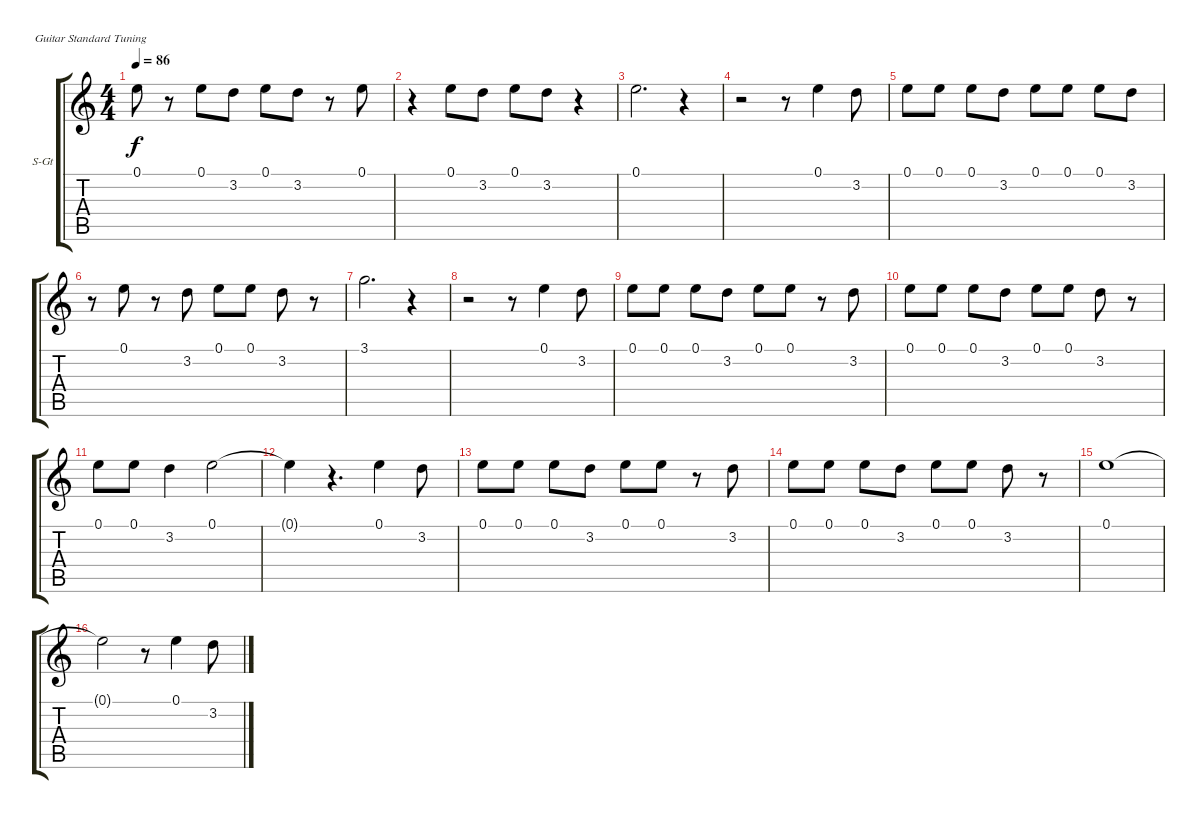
\bracketExtendMode groupsimilarinstruments
\firstSystemTrackNameOrientation horizontal
\otherSystemsTrackNameOrientation horizontal
\track ("Вокал" "S-Gt") {instrument pad2warm}
\staff {score tabs}
\tuning (E4 B3 G3 D3 A2 E2)
\displaytranspose 12
\ts (4 4)
\tempo 86
\clef g2
\ks c
0.1.8{dy f} r.8 0.1.8 3.2.8 0.1.8 3.2.8 r.8 0.1.8 |
r.4 0.1.8 3.2.8 0.1.8 3.2.8 r.4 |
0.1.2{d} r.4 |
r.2 r.8 0.1.4 3.2.8 |
0.1.8 0.1.8 0.1.8 3.2.8 0.1.8 0.1.8 0.1.8 3.2.8 |
r.8 0.1.8 r.8 3.2.8 0.1.8 0.1.8 3.2.8 r.8 |
3.1.2{d} r.4 |
r.2 r.8 0.1.4 3.2.8 |
0.1.8 0.1.8 0.1.8 3.2.8 0.1.8 0.1.8 r.8 3.2.8 |
0.1.8 0.1.8 0.1.8 3.2.8 0.1.8 0.1.8 3.2.8 r.8 |
0.1.8 0.1.8 3.2.4 0.1.2 |
0.1{t}.4 r.4{d} 0.1.4 3.2.8 |
0.1.8 0.1.8 0.1.8 3.2.8 0.1.8 0.1.8 r.8 3.2.8 |
0.1.8 0.1.8 0.1.8 3.2.8 0.1.8 0.1.8 3.2.8 r.8 |
0.1.1 |
0.1{t}.2 r.8 0.1.4 3.2.8
